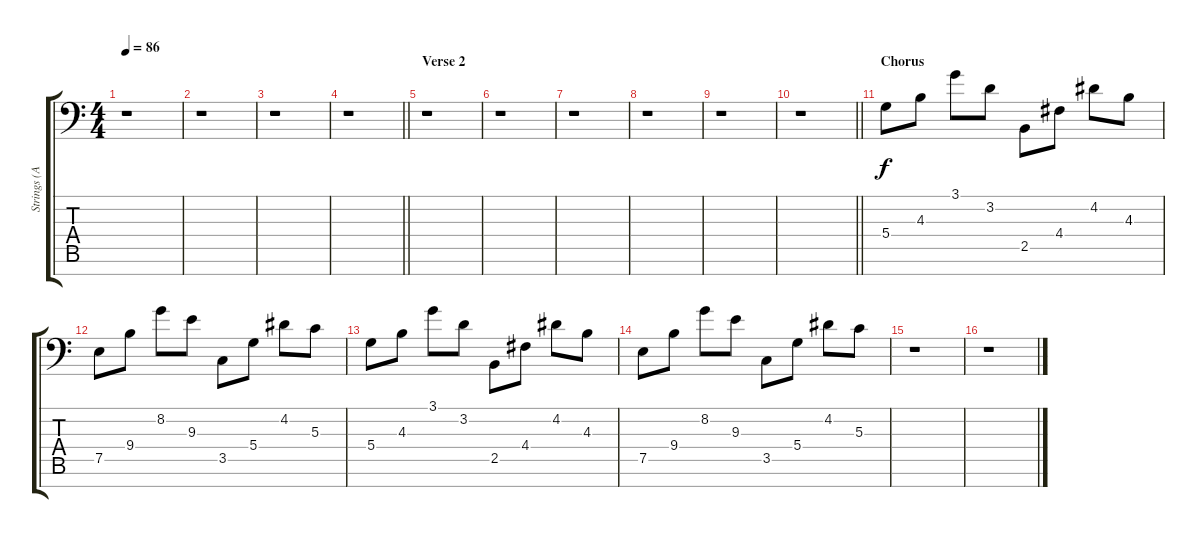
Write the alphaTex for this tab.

\track ("Strings (Ali)" "Strings (A") {instrument stringensemble1}
\staff {score tabs}
\tuning (E4 B3 G3 D3 A2 E2 G1) {hide}
\ts (4 4)
\tempo 86
\clef f4
\ks c
r.1{dy f} |
r.1 |
r.1 |
\barLineRight lightlight
r.1 |
\section ("" "Verse 2")
r.1 |
r.1 |
r.1 |
r.1 |
r.1 |
\barLineRight lightlight
r.1 |
\section ("" "Chorus")
5.4.8{volume 7} 4.3.8 3.1.8 3.2.8 2.5.8 4.4.8 4.2.8 4.3.8 |
7.5.8 9.4.8 8.2.8 9.3.8 3.5.8 5.4.8 4.2.8 5.3.8 |
5.4.8 4.3.8 3.1.8 3.2.8 2.5.8 4.4.8 4.2.8 4.3.8 |
7.5.8 9.4.8 8.2.8 9.3.8 3.5.8 5.4.8 4.2.8 5.3.8 |
r.1 |
r.1
